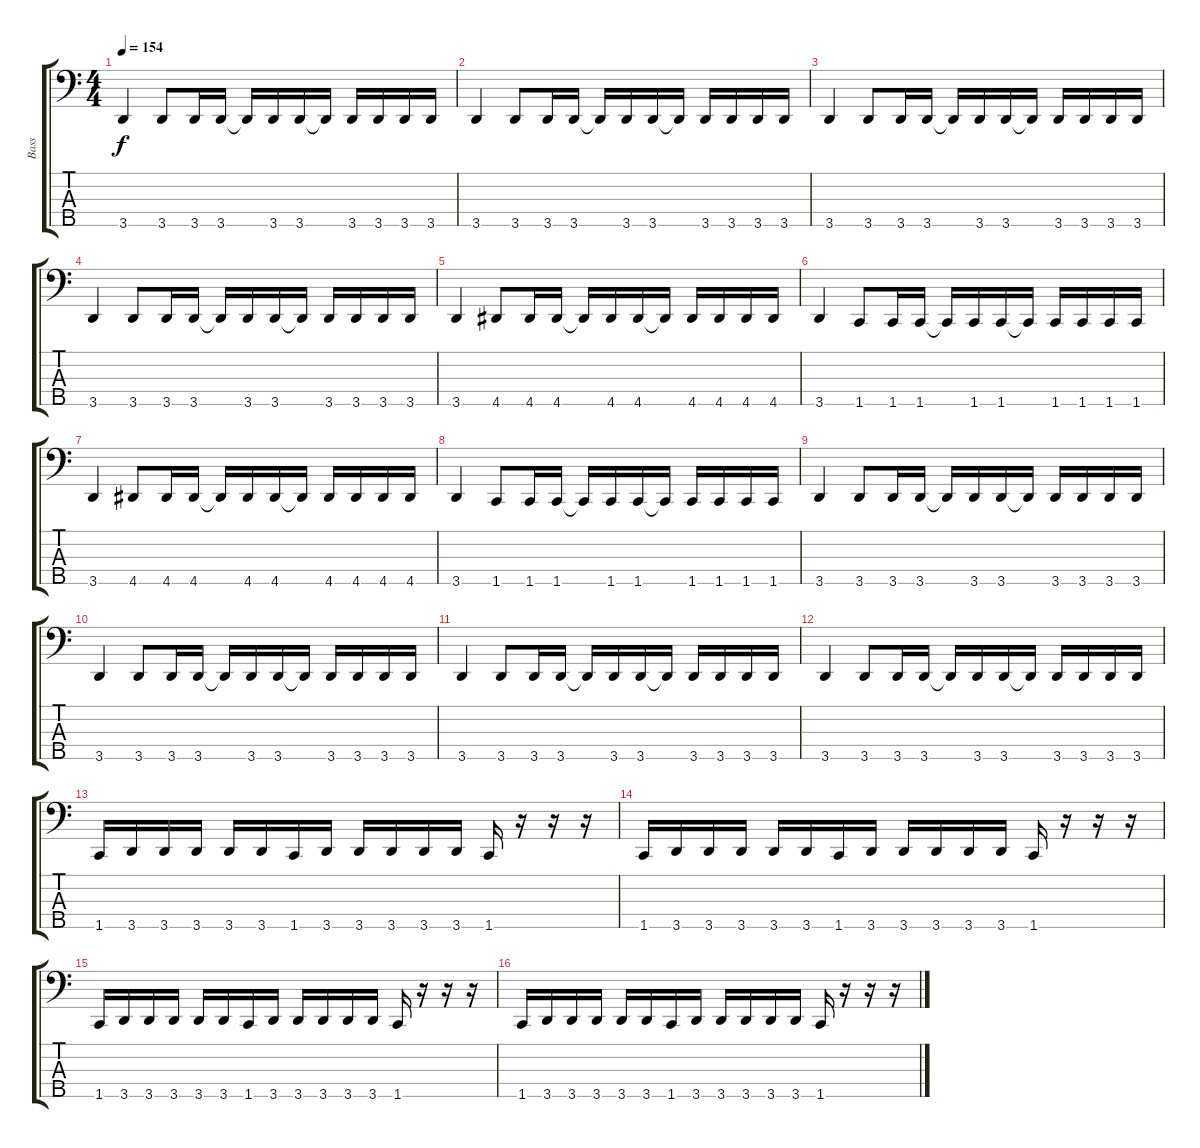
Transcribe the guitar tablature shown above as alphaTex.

\track ("Bass" "Bass") {instrument synthbass2}
\staff {score tabs}
\tuning (G2 D2 A1 E1 B0) {hide}
\ts (4 4)
\tempo 154
\clef f4
\ks c
3.5.4{dy f} 3.5.8 3.5.16 3.5.16 3.5{t}.16 3.5.16 3.5.16 3.5{t}.16 3.5.16 3.5.16 3.5.16 3.5.16 |
3.5.4 3.5.8 3.5.16 3.5.16 3.5{t}.16 3.5.16 3.5.16 3.5{t}.16 3.5.16 3.5.16 3.5.16 3.5.16 |
3.5.4 3.5.8 3.5.16 3.5.16 3.5{t}.16 3.5.16 3.5.16 3.5{t}.16 3.5.16 3.5.16 3.5.16 3.5.16 |
3.5.4 3.5.8 3.5.16 3.5.16 3.5{t}.16 3.5.16 3.5.16 3.5{t}.16 3.5.16 3.5.16 3.5.16 3.5.16 |
3.5.4 4.5.8 4.5.16 4.5.16 4.5{t}.16 4.5.16 4.5.16 4.5{t}.16 4.5.16 4.5.16 4.5.16 4.5.16 |
3.5.4 1.5.8 1.5.16 1.5.16 1.5{t}.16 1.5.16 1.5.16 1.5{t}.16 1.5.16 1.5.16 1.5.16 1.5.16 |
3.5.4 4.5.8 4.5.16 4.5.16 4.5{t}.16 4.5.16 4.5.16 4.5{t}.16 4.5.16 4.5.16 4.5.16 4.5.16 |
3.5.4 1.5.8 1.5.16 1.5.16 1.5{t}.16 1.5.16 1.5.16 1.5{t}.16 1.5.16 1.5.16 1.5.16 1.5.16 |
3.5.4 3.5.8 3.5.16 3.5.16 3.5{t}.16 3.5.16 3.5.16 3.5{t}.16 3.5.16 3.5.16 3.5.16 3.5.16 |
3.5.4 3.5.8 3.5.16 3.5.16 3.5{t}.16 3.5.16 3.5.16 3.5{t}.16 3.5.16 3.5.16 3.5.16 3.5.16 |
3.5.4 3.5.8 3.5.16 3.5.16 3.5{t}.16 3.5.16 3.5.16 3.5{t}.16 3.5.16 3.5.16 3.5.16 3.5.16 |
3.5.4 3.5.8 3.5.16 3.5.16 3.5{t}.16 3.5.16 3.5.16 3.5{t}.16 3.5.16 3.5.16 3.5.16 3.5.16 |
1.5.16 3.5.16 3.5.16 3.5.16 3.5.16 3.5.16 1.5.16 3.5.16 3.5.16 3.5.16 3.5.16 3.5.16 1.5.16 r.16 r.16 r.16 |
1.5.16 3.5.16 3.5.16 3.5.16 3.5.16 3.5.16 1.5.16 3.5.16 3.5.16 3.5.16 3.5.16 3.5.16 1.5.16 r.16 r.16 r.16 |
1.5.16 3.5.16 3.5.16 3.5.16 3.5.16 3.5.16 1.5.16 3.5.16 3.5.16 3.5.16 3.5.16 3.5.16 1.5.16 r.16 r.16 r.16 |
1.5.16 3.5.16 3.5.16 3.5.16 3.5.16 3.5.16 1.5.16 3.5.16 3.5.16 3.5.16 3.5.16 3.5.16 1.5.16 r.16 r.16 r.16
